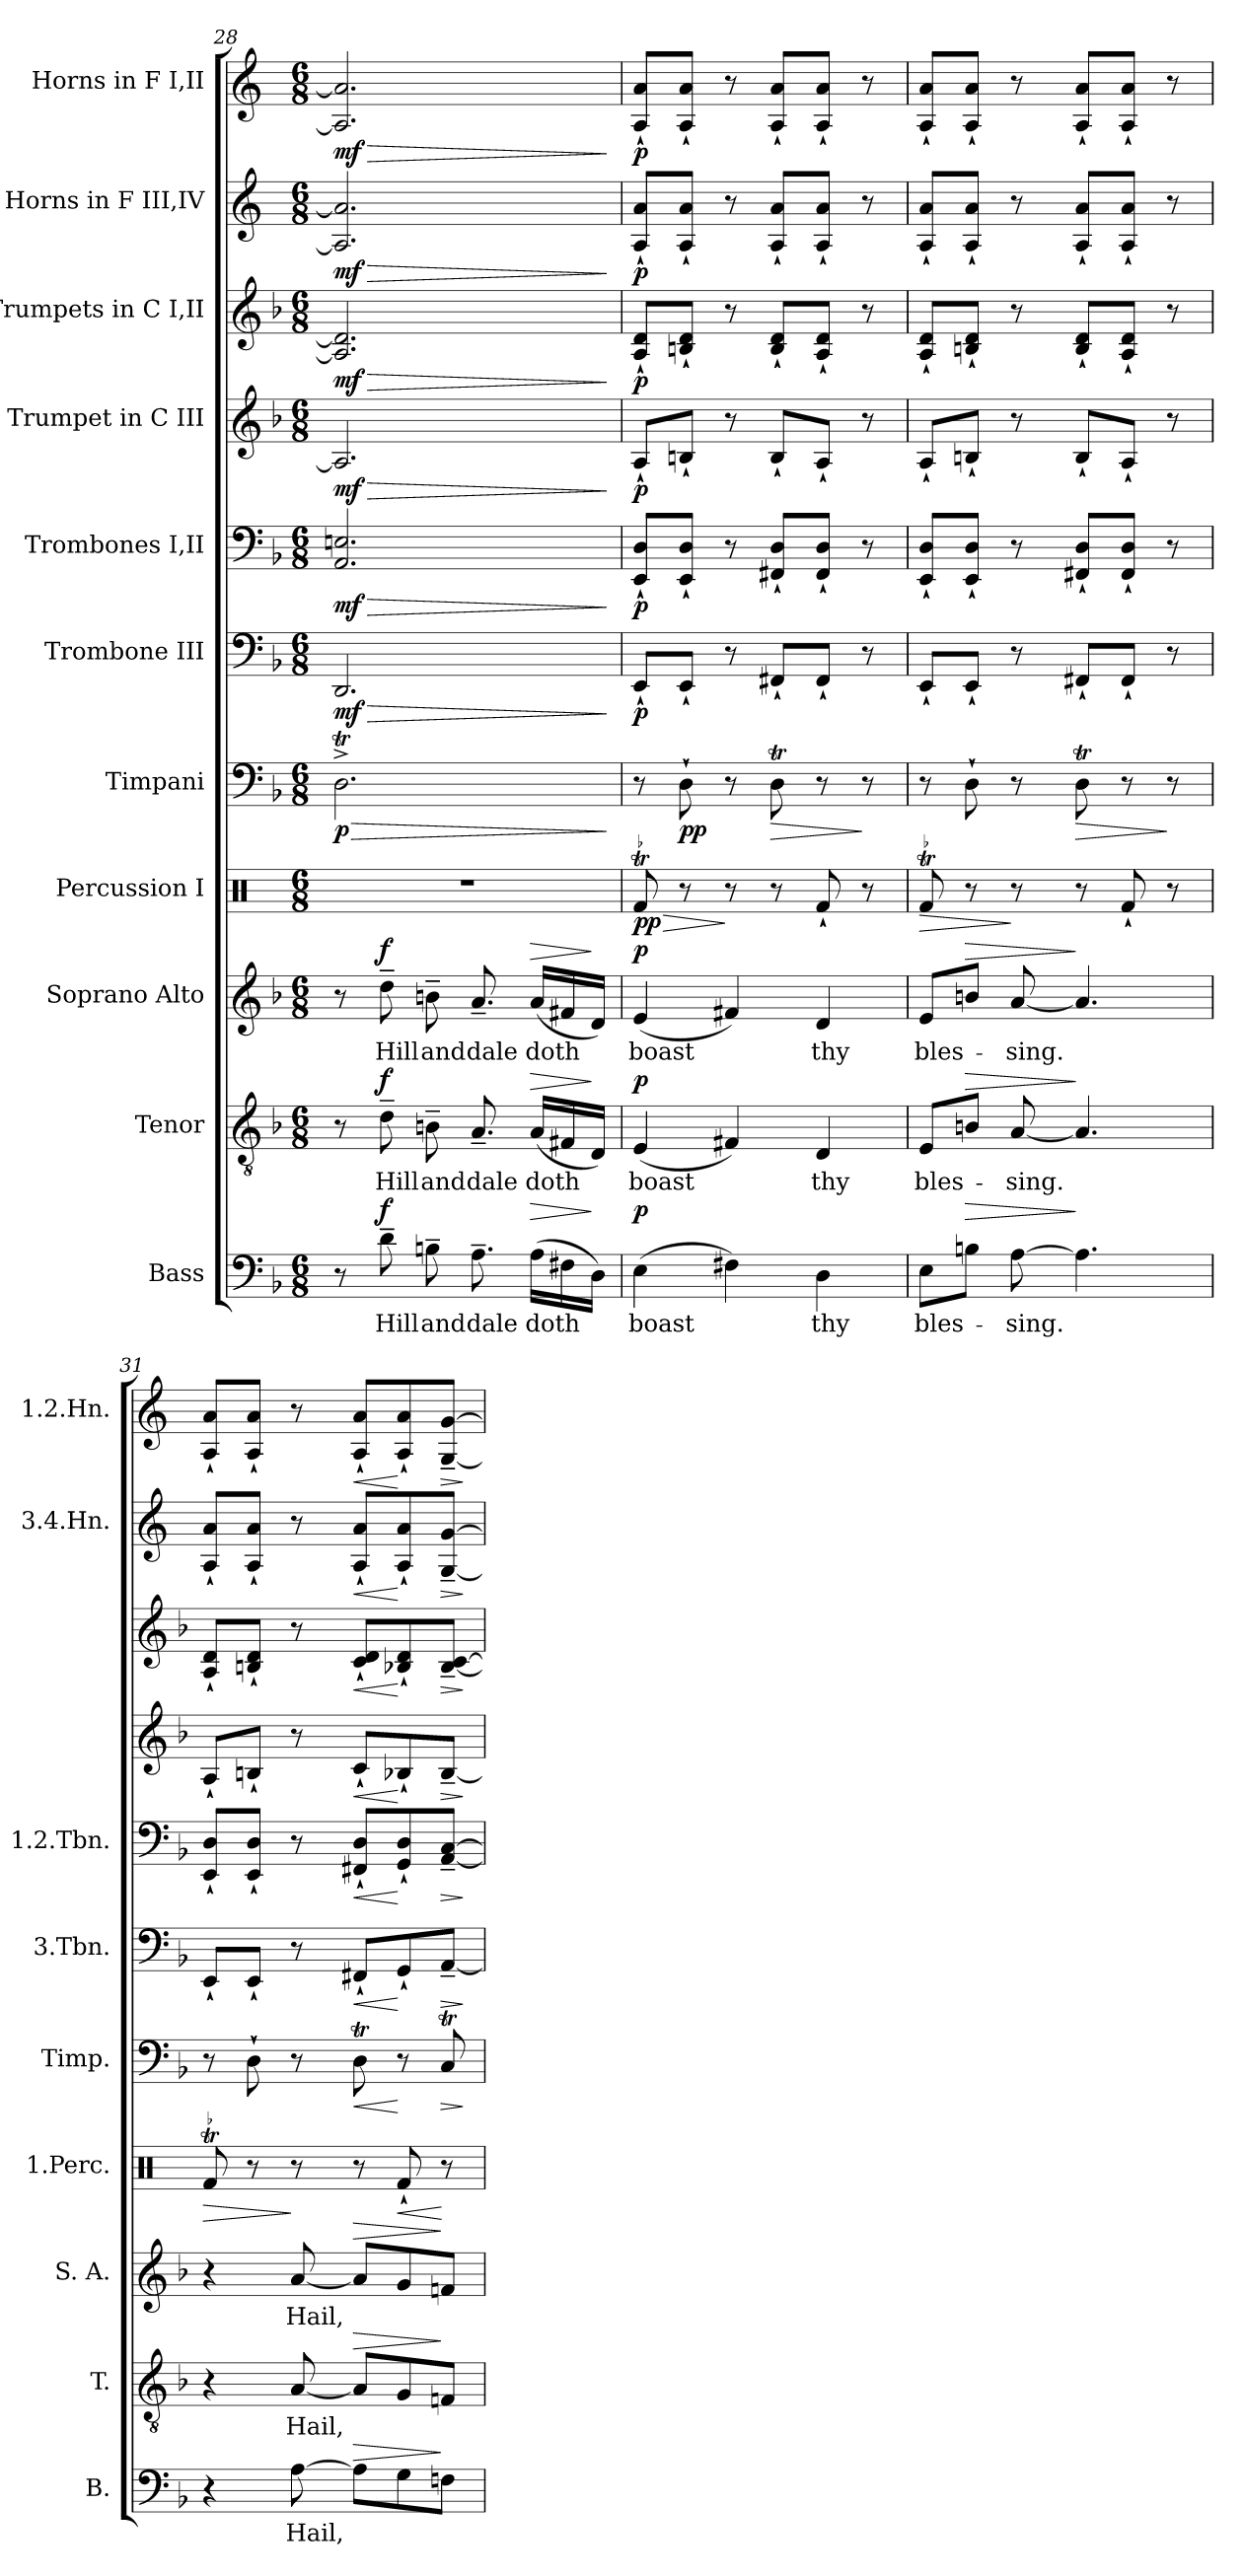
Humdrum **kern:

**kern	**text	**dynam	**kern	**text	**dynam	**kern	**text	**dynam	**kern	**dynam	**kern	**dynam	**kern	**dynam	**kern	**dynam	**kern	**dynam	**kern	**dynam	**kern	**dynam	**kern	**dynam
*part11	*part11	*part11	*part10	*part10	*part10	*part9	*part9	*part9	*part8	*part8	*part7	*part7	*part6	*part6	*part5	*part5	*part4	*part4	*part3	*part3	*part2	*part2	*part1	*part1
*staff11	*staff11	*staff11	*staff10	*staff10	*staff10	*staff9	*staff9	*staff9	*staff8	*staff8	*staff7	*staff7	*staff6	*staff6	*staff5	*staff5	*staff4	*staff4	*staff3	*staff3	*staff2	*staff2	*staff1	*staff1
*I"Bass	*	*	*I"Tenor	*	*	*I"Soprano Alto	*	*	*I"Percussion I	*	*I"Timpani	*	*I"Trombone III	*	*I"Trombones I,II	*	*I"Trumpet in C III	*	*I"Trumpets in C I,II	*	*I"Horns in F III,IV	*	*I"Horns in F I,II	*
*I'B.	*	*	*I'T.	*	*	*I'S. A.	*	*	*I'1.Perc.	*	*I'Timp.	*	*I'3.Tbn.	*	*I'1.2.Tbn.	*	*	*	*	*	*I'3.4.Hn.	*	*I'1.2.Hn.	*
*clefF4	*	*	*clefGv2	*	*	*clefG2	*	*	*clefX	*	*clefF4	*	*clefF4	*	*clefF4	*	*clefG2	*	*clefG2	*	*clefG2	*	*clefG2	*
*	*	*	*	*	*	*	*	*	*	*	*	*	*	*	*	*	*	*	*	*	*ITrd4c7	*	*ITrd4c7	*
*k[b-]	*	*	*k[b-]	*	*	*k[b-]	*	*	*k[]	*	*k[b-]	*	*k[b-]	*	*k[b-]	*	*k[b-]	*	*k[b-]	*	*k[b-]	*	*k[b-]	*
*F:	*	*	*F:	*	*	*F:	*	*	*C:	*	*F:	*	*F:	*	*F:	*	*F:	*	*F:	*	*F:	*	*F:	*
*M6/8	*	*	*M6/8	*	*	*M6/8	*	*	*M6/8	*	*M6/8	*	*M6/8	*	*M6/8	*	*M6/8	*	*M6/8	*	*M6/8	*	*M6/8	*
=28	=28	=28	=28	=28	=28	=28	=28	=28	=28	=28	=28	=28	=28	=28	=28	=28	=28	=28	=28	=28	=28	=28	=28	=28
!	!	!	!	!	!	!	!	!	!	!	!	!LO:HP:b	!	!LO:HP:b	!	!LO:HP:b	!	!LO:HP:b	!	!LO:HP:b	!	!LO:HP:b	!	!LO:HP:b
8r	.	.	8r	.	.	8r	.	.	4%3r	.	2.DT^	> p	2.DD	> mf	2.AA 2.En	> mf	2.A]	> mf	2.A] 2.d]	> mf	2.D] 2.d]	> mf	2.D] 2.d]	> mf
!	!	!LO:DY:a	!	!	!LO:DY:a	!	!	!LO:DY:a	!	!	!	!	!	!	!	!	!	!	!	!	!	!	!	!
8d~	Hill	f	8d~	Hill	f	8dd~	Hill	f	.	.	.	.	.	.	.	.	.	.	.	.	.	.	.	.
8Bn~	and	.	8Bn~	and	.	8bn~	and	.	.	.	.	.	.	.	.	.	.	.	.	.	.	.	.	.
8.A~	dale	.	8.A~	dale	.	8.a~	dale	.	.	.	.	.	.	.	.	.	.	.	.	.	.	.	.	.
!	!	!LO:HP:a	!	!	!LO:HP:a	!	!	!LO:HP:a	!	!	!	!	!	!	!	!	!	!	!	!	!	!	!	!
(16ALL	doth	>	(16ALL	doth	>	(16aLL	doth	>	.	.	.	.	.	.	.	.	.	.	.	.	.	.	.	.
16F#X	.	.	16F#X	.	.	16f#X	.	.	.	.	.	.	.	.	.	.	.	.	.	.	.	.	.	.
16DJJ)	.	]	16DJJ)	.	]	16dJJ)	.	]	.	.	.	.	.	.	.	.	.	.	.	.	.	.	.	.
.	.	.	.	.	.	.	.	.	.	.	.	]	.	]	.	]	.	]	.	]	.	]	.	]
=29	=29	=29	=29	=29	=29	=29	=29	=29	=29	=29	=29	=29	=29	=29	=29	=29	=29	=29	=29	=29	=29	=29	=29	=29
!	!	!LO:DY:a	!	!	!LO:DY:a	!	!	!LO:DY:a	!	!LO:HP:b	!	!	!	!	!	!	!	!	!	!	!	!	!	!
(4E	boast	p	(4E	boast	p	(4e	boast	p	8Rft/	> pp	8r	.	8EE`L	p	8EE` 8D`L	p	8A`L	p	8A` 8d`L	p	8D` 8d`L	p	8D` 8d`L	p
.	.	.	.	.	.	.	.	.	8r	.	8D`	pp	8EE`J	.	8EE` 8D`J	.	8Bn`J	.	8Bn` 8d`J	.	8D` 8d`J	.	8D` 8d`J	.
4F#X)	.	.	4F#X)	.	.	4f#X)	.	.	8r	]	8r	.	8r	.	8r	.	8r	.	8r	.	8r	.	8r	.
!	!	!	!	!	!	!	!	!	!	!	!	!LO:HP:b	!	!	!	!	!	!	!	!	!	!	!	!
.	.	.	.	.	.	.	.	.	8r	.	8DT	>	8FF#X`L	.	8FF#X` 8D`L	.	8B`L	.	8B` 8d`L	.	8D` 8d`L	.	8D` 8d`L	.
4D	thy	.	4D	thy	.	4d	thy	.	8Rf`/	.	8r	.	8FF#`J	.	8FF#` 8D`J	.	8A`J	.	8A` 8d`J	.	8D` 8d`J	.	8D` 8d`J	.
.	.	.	.	.	.	.	.	.	8r	.	8r	]	8r	.	8r	.	8r	.	8r	.	8r	.	8r	.
=30	=30	=30	=30	=30	=30	=30	=30	=30	=30	=30	=30	=30	=30	=30	=30	=30	=30	=30	=30	=30	=30	=30	=30	=30
!	!	!	!	!	!	!	!	!	!	!LO:HP:b	!	!	!	!	!	!	!	!	!	!	!	!	!	!
8EL	bles-	.	8EL	bles-	.	8eL	bles-	.	8Rft/	>	8r	.	8EE`L	.	8EE` 8D`L	.	8A`L	.	8A` 8d`L	.	8D` 8d`L	.	8D` 8d`L	.
!	!	!LO:HP:a	!	!	!LO:HP:a	!	!	!LO:HP:a	!	!	!	!	!	!	!	!	!	!	!	!	!	!	!	!
8BnJ	.	>	8BnJ	.	>	8bnJ	.	>	8r	.	8D`	.	8EE`J	.	8EE` 8D`J	.	8Bn`J	.	8Bn` 8d`J	.	8D` 8d`J	.	8D` 8d`J	.
[8A	-sing.	.	[8A	-sing.	.	[8a	-sing.	.	8r	]	8r	.	8r	.	8r	.	8r	.	8r	.	8r	.	8r	.
!	!	!	!	!	!	!	!	!	!	!	!	!LO:HP:b	!	!	!	!	!	!	!	!	!	!	!	!
4.A]	.	]	4.A]	.	]	4.a]	.	]	8r	.	8DT	>	8FF#X`L	.	8FF#X` 8D`L	.	8B`L	.	8B` 8d`L	.	8D` 8d`L	.	8D` 8d`L	.
.	.	.	.	.	.	.	.	.	8Rf`/	.	8r	.	8FF#`J	.	8FF#` 8D`J	.	8A`J	.	8A` 8d`J	.	8D` 8d`J	.	8D` 8d`J	.
.	.	.	.	.	.	.	.	.	8r	.	8r	]	8r	.	8r	.	8r	.	8r	.	8r	.	8r	.
=31	=31	=31	=31	=31	=31	=31	=31	=31	=31	=31	=31	=31	=31	=31	=31	=31	=31	=31	=31	=31	=31	=31	=31	=31
!	!	!	!	!	!	!	!	!	!	!LO:HP:b	!	!	!	!	!	!	!	!	!	!	!	!	!	!
4r	.	.	4r	.	.	4r	.	.	8Rft/	>	8r	.	8EE`L	.	8EE` 8D`L	.	8A`L	.	8A` 8d`L	.	8D` 8d`L	.	8D` 8d`L	.
.	.	.	.	.	.	.	.	.	8r	.	8D`	.	8EE`J	.	8EE` 8D`J	.	8Bn`J	.	8Bn` 8d`J	.	8D` 8d`J	.	8D` 8d`J	.
[8A	Hail,	.	[8A	Hail,	.	[8a	Hail,	.	8r	]	8r	.	8r	.	8r	.	8r	.	8r	.	8r	.	8r	.
!	!	!LO:HP:a	!	!	!LO:HP:a	!	!	!LO:HP:a	!	!	!	!LO:HP:b	!	!LO:HP:b	!	!LO:HP:b	!	!LO:HP:b	!	!LO:HP:b	!	!LO:HP:b	!	!LO:HP:b
8AL]	.	>	8AL]	.	>	8aL]	.	>	8r	.	8DT	<	8FF#X`L	<	8FF#X` 8D`L	<	8c`L	<	8c` 8d`L	<	8D` 8d`L	<	8D` 8d`L	<
!	!	!	!	!	!	!	!	!	!	!LO:HP:b	!	!	!	!	!	!	!	!	!	!	!	!	!	!
8G	.	.	8G	.	.	8g	.	.	8Rf`/	<	8r	[	8GG`	[	8GG` 8D`	[	8B-X`	[	8B-X` 8d`	[	8D` 8d`	[	8D` 8d`	[
!	!	!	!	!	!	!	!	!	!	!	!	!LO:HP:b	!	!LO:HP:b	!	!LO:HP:b	!	!LO:HP:b	!	!LO:HP:b	!	!LO:HP:b	!	!LO:HP:b
8FnJ	.	]	8FnJ	.	]	8fnJ	.	]	8r	[	8CT	>	[8AA~J	>	[8AA~ [8C~J	>	[8B-~J	>	[8B-~ [8c~J	>	[8C~ [8c~J	>	[8C~ [8c~J	>
.	.	.	.	.	.	.	.	.	.	.	.	]	.	]	.	]	.	]	.	]	.	]	.	]
=	=	=	=	=	=	=	=	=	=	=	=	=	=	=	=	=	=	=	=	=	=	=	=	=
*-	*-	*-	*-	*-	*-	*-	*-	*-	*-	*-	*-	*-	*-	*-	*-	*-	*-	*-	*-	*-	*-	*-	*-	*-
